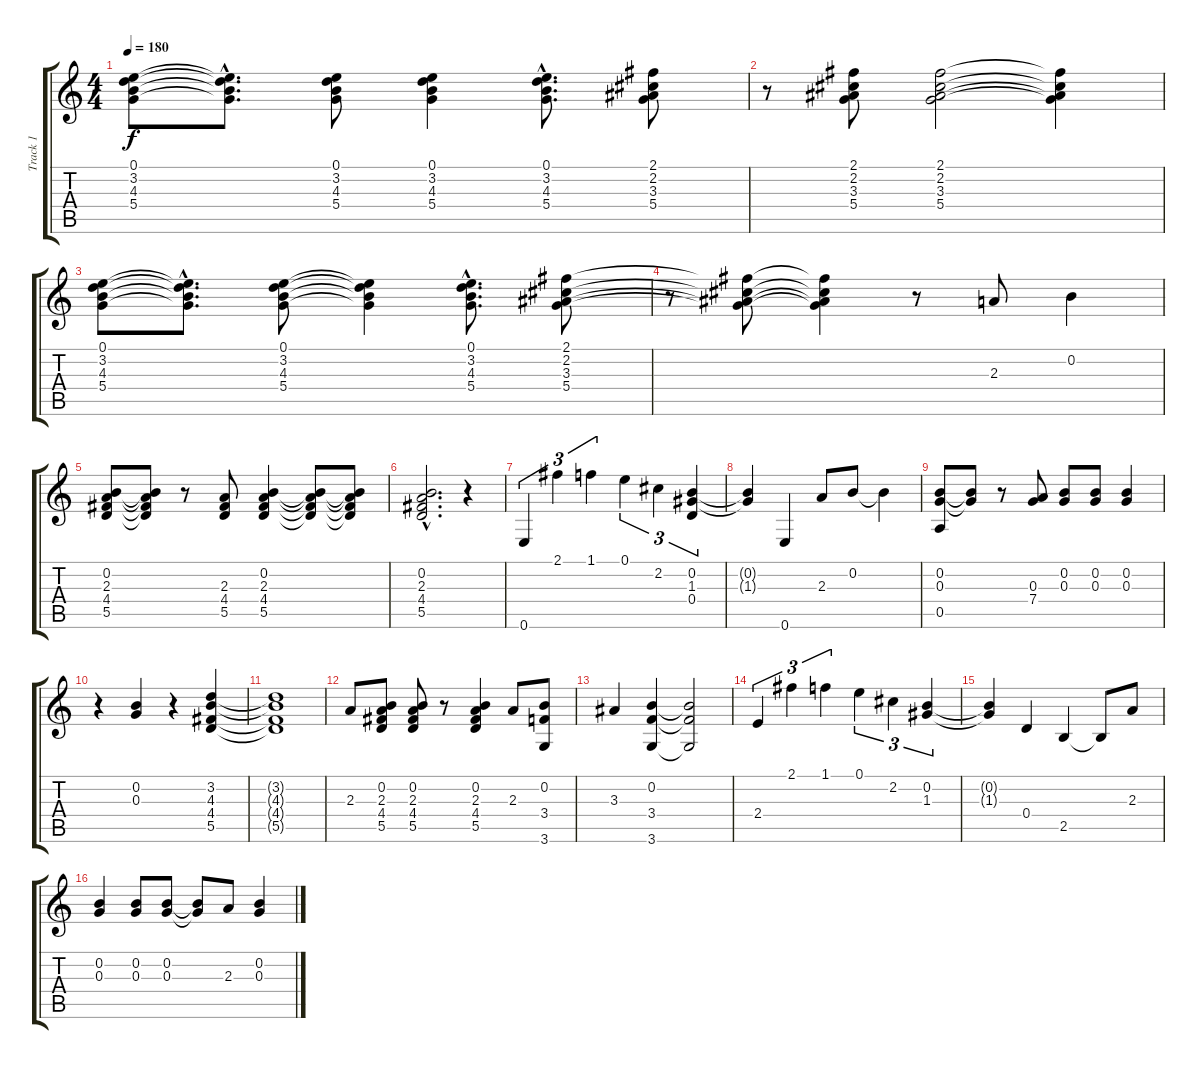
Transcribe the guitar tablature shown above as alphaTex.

\track ("Track 1" "Track 1") {instrument acousticguitarnylon}
\staff {score tabs}
\tuning (E4 B3 G3 D3 A2 E2) {hide}
\ts (4 4)
\tempo 180
\clef g2
\ks c
(0.1 3.2 4.3 5.4).8{dy f instrument acousticguitarnylon} (0.1{hac t} 3.2{hac t} 4.3{hac t} 5.4{hac t}).8{d} (0.1 3.2 4.3 5.4).8 (0.1 3.2 4.3 5.4).4 (0.1{hac} 3.2{hac} 4.3{hac} 5.4{hac}).8{d} (2.1 2.2 3.3 5.4).8 |
r.8 (2.1 2.2 3.3 5.4).8 (2.1 2.2 3.3 5.4).2 (2.1{t} 2.2{t} 3.3{t} 5.4{t}).4 |
(0.1 3.2 4.3 5.4).8 (0.1{hac t} 3.2{hac t} 4.3{hac t} 5.4{hac t}).8{d} (0.1 3.2 4.3 5.4).8 (0.1{t} 3.2{t} 4.3{t} 5.4{t}).4 (0.1{hac} 3.2{hac} 4.3{hac} 5.4{hac}).8{d} (2.1 2.2 3.3 5.4).8 |
r.8 (2.1{t} 2.2{t} 3.3{t} 5.4{t}).8 (2.1{t} 2.2{t} 3.3{t} 5.4{t}).4 r.8 2.3.8 0.2.4 |
(0.2 2.3 4.4 5.5).8 (0.2{t} 2.3{t} 4.4{t} 5.5{t}).8 r.8 (2.3 4.4 5.5).8 (0.2 2.3 4.4 5.5).4 (0.2{t} 2.3{t} 4.4{t} 5.5{t}).8 (0.2{t} 2.3{t} 4.4{t} 5.5{t}).8 |
(0.2{hac} 2.3{hac} 4.4{hac} 5.5{hac}).2{d} r.4 |
0.6.4{tu (3 2)} 2.1.4{tu (3 2)} 1.1.4{tu (3 2)} 0.1.4{tu (3 2)} 2.2.4{tu (3 2)} (0.2 1.3 0.4).4{tu (3 2)} |
(0.2{t} 1.3{t}).4 0.6.4 2.3.8 0.2.8 0.2{t}.4 |
(0.2 0.3 0.5).8 (0.2{t} 0.3{t}).8 r.8 (0.3 7.4).8 (0.2 0.3).8 (0.2 0.3).8 (0.2 0.3).4 |
r.4 (0.2 0.3).4 r.4 (3.2 4.3 4.4 5.5).4 |
(3.2{t} 4.3{t} 4.4{t} 5.5{t}).1 |
2.3.8 (0.2 2.3 4.4 5.5).8 (0.2 2.3 4.4 5.5).8 r.8 (0.2 2.3 4.4 5.5).4 2.3.8 (0.2 3.4 3.6).8 |
3.3.4 (0.2 3.4 3.6).4 (0.2{t} 3.4{t} 3.6{t}).2 |
2.4.4{tu (3 2)} 2.1.4{tu (3 2)} 1.1.4{tu (3 2)} 0.1.4{tu (3 2)} 2.2.4{tu (3 2)} (0.2 1.3).4{tu (3 2)} |
(0.2{t} 1.3{t}).4 0.4.4 2.5.4 2.5{t}.8 2.3.8 |
(0.2 0.3).4 (0.2 0.3).8 (0.2 0.3).8 (0.2{t} 0.3{t}).8 2.3.8 (0.2 0.3).4
